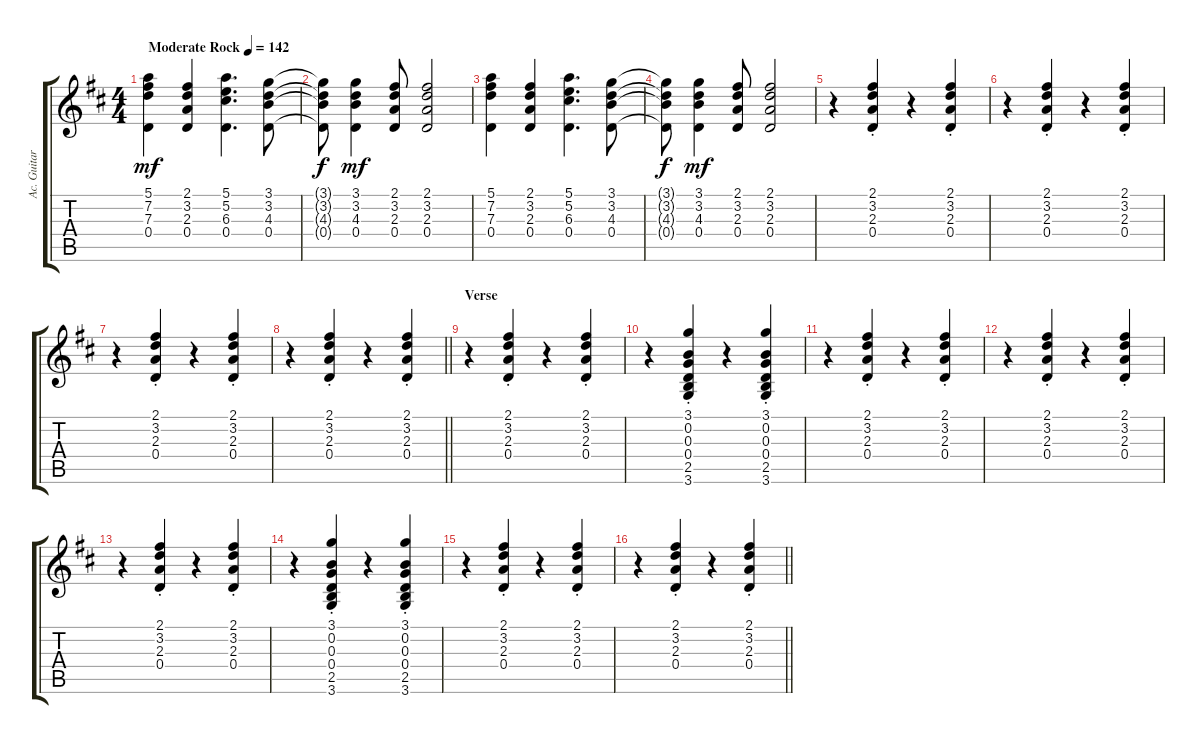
\track ("Ac. Guitar" "Ac. Guitar") {instrument acousticguitarsteel}
\staff {score tabs}
\tuning (E4 B3 G3 D3 A2 E2) {hide}
\ts (4 4)
\tempo (142 "Moderate Rock")
\clef g2
\ks d
(5.1 7.2 7.3 0.4).4{dy mf instrument acousticguitarsteel} (2.1 3.2 2.3 0.4).4 (5.1 5.2 6.3 0.4).4{d} (3.1 3.2 4.3 0.4).8 |
(3.1{t} 3.2{t} 4.3{t} 0.4{t}).8{dy f} (3.1 3.2 4.3 0.4).4{dy mf} (2.1 3.2 2.3 0.4).8 (2.1 3.2 2.3 0.4).2 |
(5.1 7.2 7.3 0.4).4 (2.1 3.2 2.3 0.4).4 (5.1 5.2 6.3 0.4).4{d} (3.1 3.2 4.3 0.4).8 |
(3.1{t} 3.2{t} 4.3{t} 0.4{t}).8{dy f} (3.1 3.2 4.3 0.4).4{dy mf} (2.1 3.2 2.3 0.4).8 (2.1 3.2 2.3 0.4).2 |
r.4 (2.1{st} 3.2{st} 2.3{st} 0.4{st}).4 r.4 (2.1{st} 3.2{st} 2.3{st} 0.4{st}).4 |
r.4 (2.1{st} 3.2{st} 2.3{st} 0.4{st}).4 r.4 (2.1{st} 3.2{st} 2.3{st} 0.4{st}).4 |
r.4 (2.1{st} 3.2{st} 2.3{st} 0.4{st}).4 r.4 (2.1{st} 3.2{st} 2.3{st} 0.4{st}).4 |
\barLineRight lightlight
r.4 (2.1{st} 3.2{st} 2.3{st} 0.4{st}).4 r.4 (2.1{st} 3.2{st} 2.3{st} 0.4{st}).4 |
\section ("" "Verse")
r.4 (2.1{st} 3.2{st} 2.3{st} 0.4{st}).4 r.4 (2.1{st} 3.2{st} 2.3{st} 0.4{st}).4 |
r.4 (3.1{st} 0.2{st} 0.3{st} 0.4{st} 2.5{st} 3.6{st}).4 r.4 (3.1{st} 0.2{st} 0.3{st} 0.4{st} 2.5{st} 3.6{st}).4 |
r.4 (2.1{st} 3.2{st} 2.3{st} 0.4{st}).4 r.4 (2.1{st} 3.2{st} 2.3{st} 0.4{st}).4 |
r.4 (2.1{st} 3.2{st} 2.3{st} 0.4{st}).4 r.4 (2.1{st} 3.2{st} 2.3{st} 0.4{st}).4 |
r.4 (2.1{st} 3.2{st} 2.3{st} 0.4{st}).4 r.4 (2.1{st} 3.2{st} 2.3{st} 0.4{st}).4 |
r.4 (3.1{st} 0.2{st} 0.3{st} 0.4{st} 2.5{st} 3.6{st}).4 r.4 (3.1{st} 0.2{st} 0.3{st} 0.4{st} 2.5{st} 3.6{st}).4 |
r.4 (2.1{st} 3.2{st} 2.3{st} 0.4{st}).4 r.4 (2.1{st} 3.2{st} 2.3{st} 0.4{st}).4 |
\barLineRight lightlight
r.4 (2.1{st} 3.2{st} 2.3{st} 0.4{st}).4 r.4 (2.1{st} 3.2{st} 2.3{st} 0.4{st}).4
